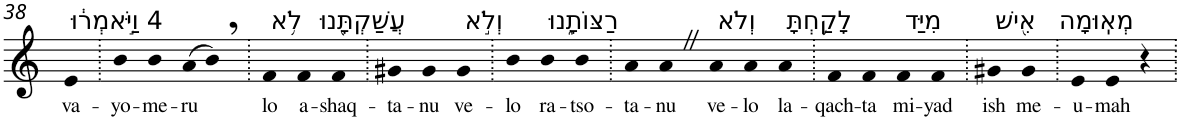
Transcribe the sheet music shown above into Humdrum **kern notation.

**kern	**text
*part1	*part1
*staff1	*staff1
*I"Piano	*
*I'Pno	*
!!LO:PB:g=z
*clefG2	*
*k[]	*
=38	=38
!LO:TX:a:t=4 וַיֹּ֣אמְר֔וּ	!
!	!LO:LY:b
4e	va-
=39.	=39.
!	!LO:LY:b
4b	-yo-
!	!LO:LY:b
4b	-me-
!	!LO:LY:b
(>8a	-ru
8b,)	.
=40.	=40.
!LO:TX:a:t=לֹ֥א	!
!	!LO:LY:b
4f	lo
!LO:TX:a:t=עֲשַׁקְתָּ֖נוּ	!
!	!LO:LY:b
4f	a-
!	!LO:LY:b
4f	-shaq-
=41.	=41.
!	!LO:LY:b
4g#X	-ta-
!	!LO:LY:b
4g#	-nu
!LO:TX:a:t=וְלֹ֣א	!
!	!LO:LY:b
4g#	ve-
=42.	=42.
!	!LO:LY:b
4b	-lo
!LO:TX:a:t=רַצּוֹתָ֑נוּ	!
!	!LO:LY:b
4b	ra-
!	!LO:LY:b
4b	-tso-
=43.	=43.
!	!LO:LY:b
4a	-ta-
!	!LO:LY:b
4aZ	-nu
!LO:TX:a:t=וְלֹא	!
!	!LO:LY:b
4a	ve-
!	!LO:LY:b
4a	-lo
!LO:TX:a:t=לָקַ֥חְתָּ	!
!	!LO:LY:b
4a	la-
=44.	=44.
!	!LO:LY:b
4f	-qach-
!	!LO:LY:b
4f	-ta
!LO:TX:a:t=מִיַּד	!
!	!LO:LY:b
4f	mi-
!	!LO:LY:b
4f	-yad
=45.	=45.
!LO:TX:a:t=אִ֖ישׁ	!
!	!LO:LY:b
4g#X	ish
!LO:TX:a:t=מְאֽוּמָה	!
!	!LO:LY:b
4g#	me-
=46.	=46.
!	!LO:LY:b
4e	-u-
!	!LO:LY:b
4e	-mah
4r	.
=.	=.
*-	*-
